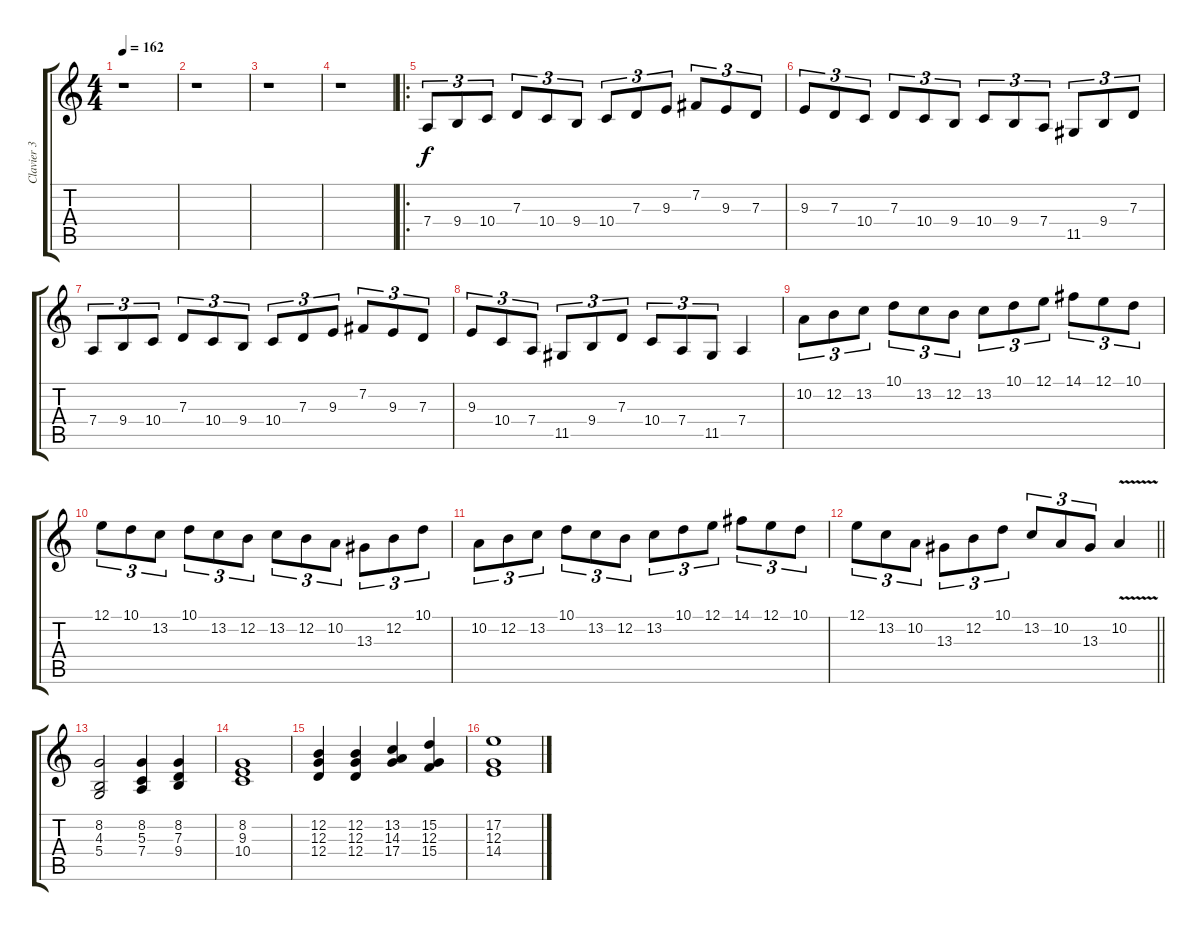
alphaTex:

\track ("Clavier 3" "Clavier 3") {instrument rockorgan}
\staff {score tabs}
\tuning (E4 B3 G3 D3 A2 E2) {hide}
\ts (4 4)
\tempo 162
\clef g2
\ks c
r.1{dy f} |
r.1 |
r.1 |
r.1 |
\ro
7.4.8{tu (3 2)} 9.4.8{tu (3 2)} 10.4.8{tu (3 2)} 7.3.8{tu (3 2)} 10.4.8{tu (3 2)} 9.4.8{tu (3 2)} 10.4.8{tu (3 2)} 7.3.8{tu (3 2)} 9.3.8{tu (3 2)} 7.2.8{tu (3 2)} 9.3.8{tu (3 2)} 7.3.8{tu (3 2)} |
9.3.8{tu (3 2)} 7.3.8{tu (3 2)} 10.4.8{tu (3 2)} 7.3.8{tu (3 2)} 10.4.8{tu (3 2)} 9.4.8{tu (3 2)} 10.4.8{tu (3 2)} 9.4.8{tu (3 2)} 7.4.8{tu (3 2)} 11.5.8{tu (3 2)} 9.4.8{tu (3 2)} 7.3.8{tu (3 2)} |
7.4.8{tu (3 2)} 9.4.8{tu (3 2)} 10.4.8{tu (3 2)} 7.3.8{tu (3 2)} 10.4.8{tu (3 2)} 9.4.8{tu (3 2)} 10.4.8{tu (3 2)} 7.3.8{tu (3 2)} 9.3.8{tu (3 2)} 7.2.8{tu (3 2)} 9.3.8{tu (3 2)} 7.3.8{tu (3 2)} |
9.3.8{tu (3 2)} 10.4.8{tu (3 2)} 7.4.8{tu (3 2)} 11.5.8{tu (3 2)} 9.4.8{tu (3 2)} 7.3.8{tu (3 2)} 10.4.8{tu (3 2)} 7.4.8{tu (3 2)} 11.5.8{tu (3 2)} 7.4.4 |
10.2.8{tu (3 2)} 12.2.8{tu (3 2)} 13.2.8{tu (3 2)} 10.1.8{tu (3 2)} 13.2.8{tu (3 2)} 12.2.8{tu (3 2)} 13.2.8{tu (3 2)} 10.1.8{tu (3 2)} 12.1.8{tu (3 2)} 14.1.8{tu (3 2)} 12.1.8{tu (3 2)} 10.1.8{tu (3 2)} |
12.1.8{tu (3 2)} 10.1.8{tu (3 2)} 13.2.8{tu (3 2)} 10.1.8{tu (3 2)} 13.2.8{tu (3 2)} 12.2.8{tu (3 2)} 13.2.8{tu (3 2)} 12.2.8{tu (3 2)} 10.2.8{tu (3 2)} 13.3.8{tu (3 2)} 12.2.8{tu (3 2)} 10.1.8{tu (3 2)} |
10.2.8{tu (3 2)} 12.2.8{tu (3 2)} 13.2.8{tu (3 2)} 10.1.8{tu (3 2)} 13.2.8{tu (3 2)} 12.2.8{tu (3 2)} 13.2.8{tu (3 2)} 10.1.8{tu (3 2)} 12.1.8{tu (3 2)} 14.1.8{tu (3 2)} 12.1.8{tu (3 2)} 10.1.8{tu (3 2)} |
\barLineRight lightlight
12.1.8{tu (3 2)} 13.2.8{tu (3 2)} 10.2.8{tu (3 2)} 13.3.8{tu (3 2)} 12.2.8{tu (3 2)} 10.1.8{tu (3 2)} 13.2.8{tu (3 2)} 10.2.8{tu (3 2)} 13.3.8{tu (3 2)} 10.2{v}.4 |
(8.2 4.3 5.4).2 (8.2 5.3 7.4).4 (8.2 7.3 9.4).4 |
(8.2 9.3 10.4).1 |
(12.2 12.3 12.4).4 (12.2 12.3 12.4).4 (13.2 14.3 17.4).4 (15.2 12.3 15.4).4 |
(17.2 12.3 14.4).1
